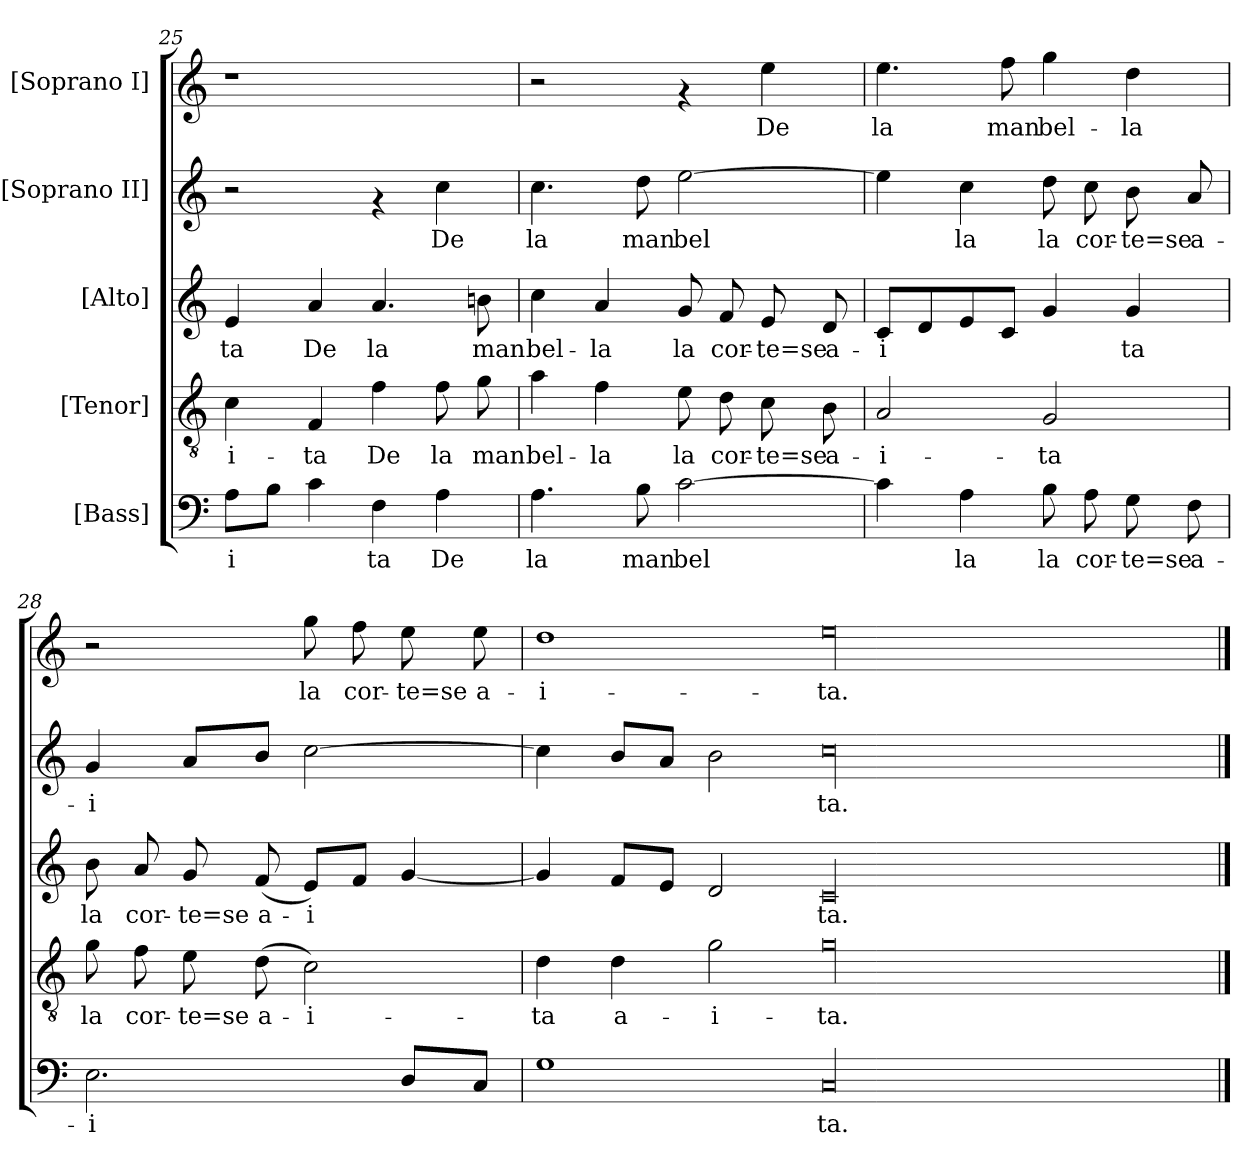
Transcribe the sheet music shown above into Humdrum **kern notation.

**kern	**text	**kern	**text	**kern	**text	**kern	**text	**kern	**text
*part5	*part5	*part4	*part4	*part3	*part3	*part2	*part2	*part1	*part1
*staff5	*staff5	*staff4	*staff4	*staff3	*staff3	*staff2	*staff2	*staff1	*staff1
*I"[Bass]	*	*I"[Tenor]	*	*I"[Alto]	*	*I"[Soprano II]	*	*I"[Soprano I]	*
*clefF4	*	*clefGv2	*	*clefG2	*	*clefG2	*	*clefG2	*
*k[]	*	*k[]	*	*k[]	*	*k[]	*	*k[]	*
*C:	*	*C:	*	*C:	*	*C:	*	*C:	*
=25	=25	=25	=25	=25	=25	=25	=25	=25	=25
!	!LO:LY:b	!	!LO:LY:b	!	!LO:LY:b	!	!	!	!
8A\L	-i-	4c\	-i-	4e/	-ta	2r	.	1r	.
!	!LO:LY:b	!	!	!	!	!	!	!	!
8B\J	--	.	.	.	.	.	.	.	.
!	!LO:LY:b	!	!LO:LY:b	!	!LO:LY:b	!	!	!	!
4c\	--	4F/	-ta	4a/	De	.	.	.	.
!	!LO:LY:b	!	!LO:LY:b	!	!LO:LY:b	!	!	!	!
4F\	-ta	4f\	De	4.a/	la	4rf	.	.	.
!	!LO:LY:b	!	!LO:LY:b	!	!	!	!LO:LY:b:cj	!	!
4A\	De	8f\	la	.	.	4cc\	De	.	.
!	!	!	!LO:LY:b	!	!LO:LY:b	!	!	!	!
.	.	8g\	man	8bn\	man	.	.	.	.
!!LO:PB:g=z
=26	=26	=26	=26	=26	=26	=26	=26	=26	=26
!	!LO:LY:b	!	!LO:LY:b	!	!LO:LY:b	!	!LO:LY:b:cj	!	!
4.A\	la	4a\	bel-	4cc\	bel-	4.cc\	la	2r	.
!	!	!	!LO:LY:b	!	!LO:LY:b	!	!	!	!
.	.	4f\	-la	4a/	-la	.	.	.	.
!	!LO:LY:b	!	!	!	!	!	!LO:LY:b:cj	!	!
8B\	man	.	.	.	.	8dd\	man	.	.
!	!LO:LY:b	!	!LO:LY:b	!	!LO:LY:b	!	!LO:LY:b:cj	!	!
[>2c\	bel-	8e\	la	8g/	la	[>2ee\	bel-	4rf	.
!	!	!	!LO:LY:b	!	!LO:LY:b	!	!	!	!
.	.	8d\	cor-	8f/	cor-	.	.	.	.
!	!	!	!LO:LY:b	!	!LO:LY:b	!	!	!	!LO:LY:b:cj
.	.	8c\	-te=se	8e/	-te=se	.	.	4ee\	De
!	!	!	!LO:LY:b	!	!LO:LY:b	!	!	!	!
.	.	8B\	a-	8d/	a-	.	.	.	.
=27	=27	=27	=27	=27	=27	=27	=27	=27	=27
!	!LO:LY:b	!	!LO:LY:b	!	!LO:LY:b	!	!LO:LY:b:cj	!	!LO:LY:b:cj
4c\]	--	2A/	-i-	8c/L	-i-	4ee\]	--	4.ee\	la
!	!	!	!	!	!LO:LY:b	!	!	!	!
.	.	.	.	8d/	--	.	.	.	.
!	!LO:LY:b	!	!	!	!LO:LY:b	!	!LO:LY:b:cj	!	!
4A\	-la	.	.	8e/	--	4cc\	-la	.	.
!	!	!	!	!	!LO:LY:b	!	!	!	!LO:LY:b:cj
.	.	.	.	8c/J	--	.	.	8ff\	man
!	!LO:LY:b	!	!LO:LY:b	!	!LO:LY:b	!	!LO:LY:b:cj	!	!LO:LY:b:cj
8B\	la	2G/	-ta	4g/	--	8dd\	la	4gg\	bel-
!	!LO:LY:b	!	!	!	!	!	!LO:LY:b:cj	!	!
8A\	cor-	.	.	.	.	8cc\	cor-	.	.
!	!LO:LY:b	!	!	!	!LO:LY:b	!	!LO:LY:b:cj	!	!LO:LY:b:cj
8G\	-te=se	.	.	4g/	-ta	8b\	-te=se	4dd\	-la
!	!LO:LY:b	!	!	!	!	!	!LO:LY:b:cj	!	!
8F\	a-	.	.	.	.	8a/	a-	.	.
=28	=28	=28	=28	=28	=28	=28	=28	=28	=28
!	!LO:LY:b	!	!LO:LY:b	!	!LO:LY:b	!	!LO:LY:b:cj	!	!
2.E\	-i-	8g\	la	8b\	la	4g/	-i-	2r	.
!	!	!	!LO:LY:b	!	!LO:LY:b	!	!	!	!
.	.	8f\	cor-	8a/	cor-	.	.	.	.
!	!	!	!LO:LY:b	!	!LO:LY:b	!	!LO:LY:b:cj	!	!
.	.	8e\	-te=se	8g/	-te=se	8a/L	--	.	.
!	!	!	!LO:LY:b	!	!LO:LY:b	!	!LO:LY:b:cj	!	!
.	.	(<8d\	a-	(<8f/	a-	8b/J	--	.	.
!	!	!	!LO:LY:b	!	!LO:LY:b	!	!LO:LY:b:cj	!	!LO:LY:b:cj
.	.	2c\)	-i-	8e/L)	-i-	[>2cc\	--	8gg\	la
!	!	!	!	!	!LO:LY:b	!	!	!	!LO:LY:b:cj
.	.	.	.	8f/J	--	.	.	8ff\	cor-
!	!LO:LY:b	!	!	!	!LO:LY:b	!	!	!	!LO:LY:b:cj
8D/L	--	.	.	[<4g/	--	.	.	8ee\	-te=se
!	!LO:LY:b	!	!	!	!	!	!	!	!LO:LY:b:cj
8C/J	--	.	.	.	.	.	.	8ee\	a-
=29	=29	=29	=29	=29	=29	=29	=29	=29	=29
!	!LO:LY:b	!	!LO:LY:b	!	!LO:LY:b	!	!LO:LY:b:cj	!	!LO:LY:b:cj
1G	--	4d\	-ta	4g/]	--	4cc\]	--	1dd	-i-
!	!	!	!LO:LY:b	!	!LO:LY:b	!	!LO:LY:b:cj	!	!
.	.	4d\	a-	8f/L	--	8b/L	--	.	.
!	!	!	!	!	!LO:LY:b	!	!LO:LY:b:cj	!	!
.	.	.	.	8e/J	--	8a/J	--	.	.
!	!	!	!LO:LY:b	!	!LO:LY:b	!	!LO:LY:b:cj	!	!
.	.	2g\	-i-	2d/	--	2b\	--	.	.
!	!LO:LY:b	!	!LO:LY:b	!	!LO:LY:b	!	!LO:LY:b:cj	!	!LO:LY:b:cj
00C	-ta.	00g	-ta.	00c	-ta.	00cc	-ta.	00ee	-ta.
==	==	==	==	==	==	==	==	==	==
*-	*-	*-	*-	*-	*-	*-	*-	*-	*-
